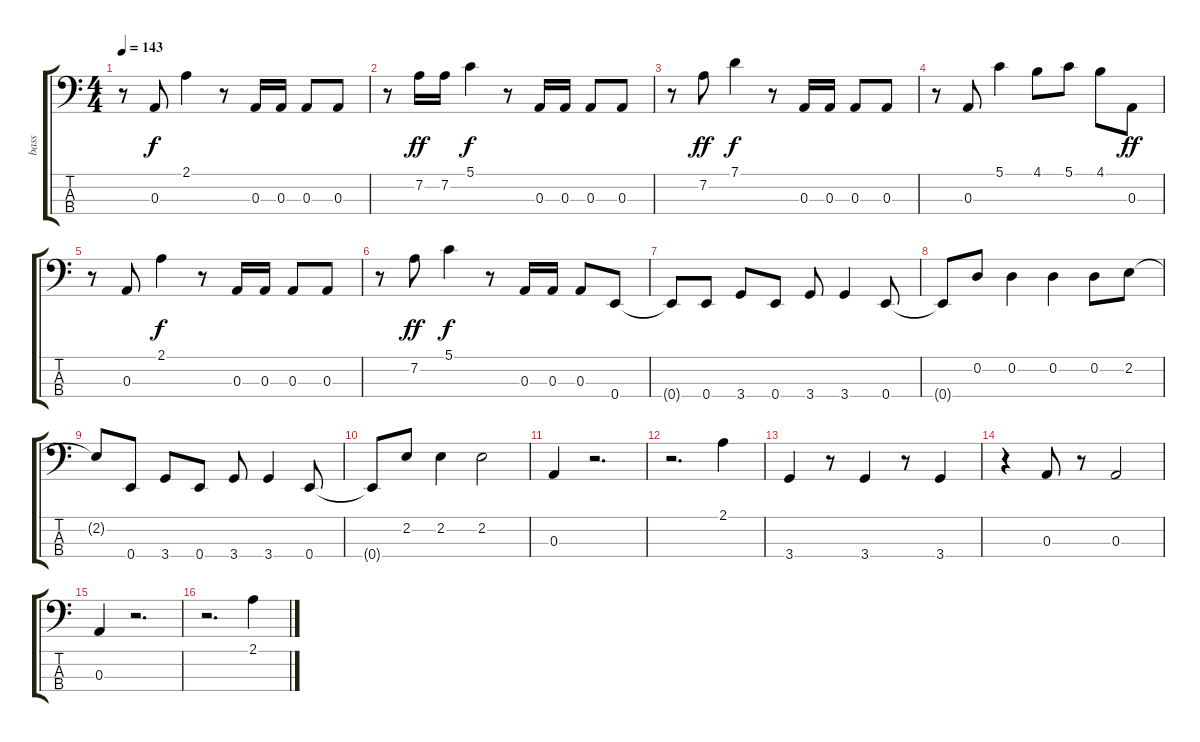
\track ("bass" "bass") {instrument electricbasspick}
\staff {score tabs}
\tuning (G2 D2 A1 E1) {hide}
\ts (4 4)
\tempo 143
\clef f4
\ks c
r.8{dy f} 0.3.8 2.1.4 r.8 0.3.16 0.3.16 0.3.8 0.3.8 |
r.8 7.2.16{dy ff} 7.2.16 5.1.4{dy f} r.8 0.3.16 0.3.16 0.3.8 0.3.8 |
r.8 7.2.8{dy ff} 7.1.4{dy f} r.8 0.3.16 0.3.16 0.3.8 0.3.8 |
r.8 0.3.8 5.1.4 4.1.8 5.1.8 4.1.8 0.3.8{dy ff} |
r.8 0.3.8 2.1.4{dy f} r.8 0.3.16 0.3.16 0.3.8 0.3.8 |
r.8 7.2.8{dy ff} 5.1.4{dy f} r.8 0.3.16 0.3.16 0.3.8 0.4.8 |
0.4{t}.8 0.4.8 3.4.8 0.4.8 3.4.8 3.4.4 0.4.8 |
0.4{t}.8 0.2.8 0.2.4 0.2.4 0.2.8 2.2.8 |
2.2{t}.8 0.4.8 3.4.8 0.4.8 3.4.8 3.4.4 0.4.8 |
0.4{t}.8 2.2.8 2.2.4 2.2.2 |
0.3.4 r.2{d} |
r.2{d} 2.1.4 |
3.4.4 r.8 3.4.4 r.8 3.4.4 |
r.4 0.3.8 r.8 0.3.2 |
0.3.4 r.2{d} |
r.2{d} 2.1.4
